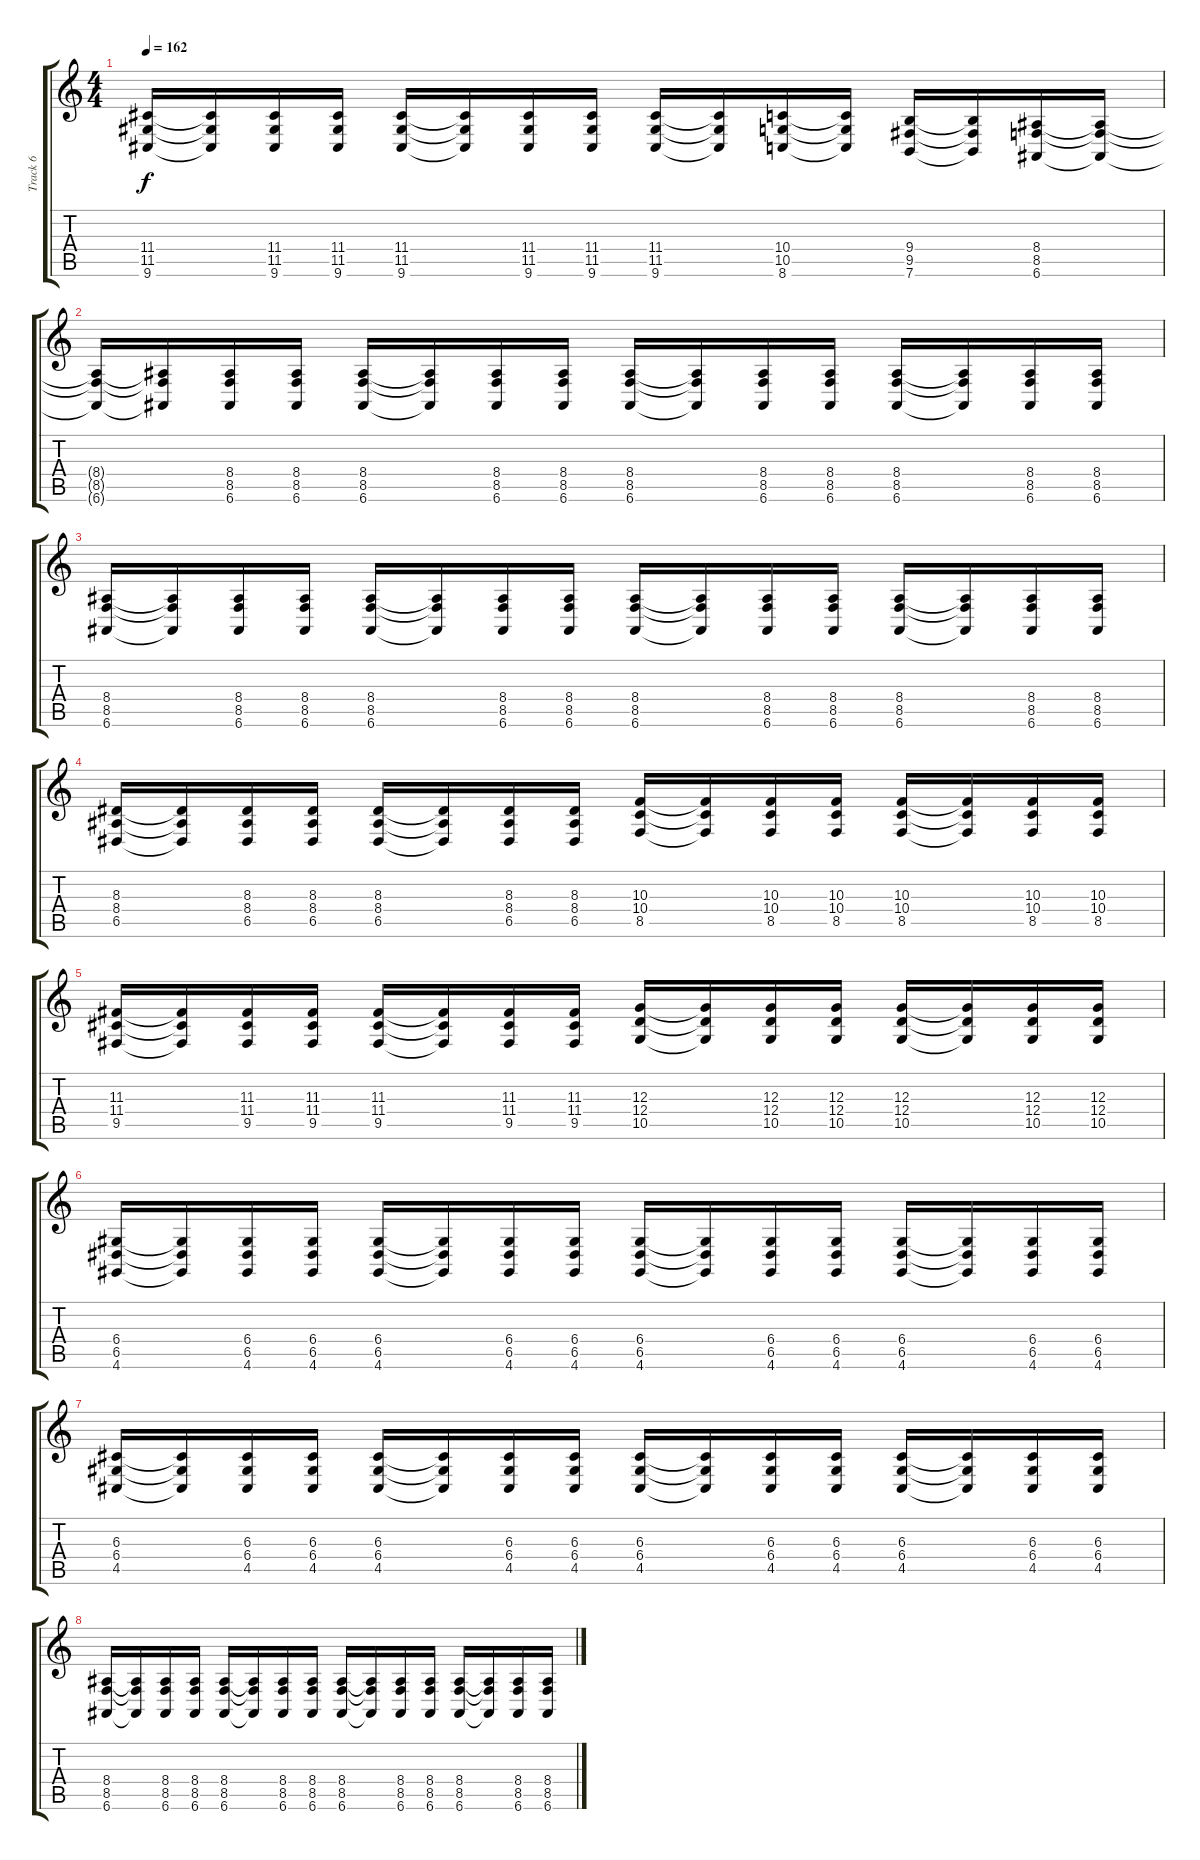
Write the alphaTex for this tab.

\track ("Track 6" "Track 6") {instrument lead5charang}
\staff {score tabs}
\tuning (E4 B3 G3 D3 A2 E2) {hide}
\ts (4 4)
\tempo 162
\clef g2
\ks c
(11.4 11.5 9.6).16{dy f} (11.4{t} 11.5{t} 9.6{t}).16 (11.4 11.5 9.6).16 (11.4 11.5 9.6).16 (11.4 11.5 9.6).16 (11.4{t} 11.5{t} 9.6{t}).16 (11.4 11.5 9.6).16 (11.4 11.5 9.6).16 (11.4 11.5 9.6).16 (11.4{t} 11.5{t} 9.6{t}).16 (10.4 10.5 8.6).16 (10.4{t} 10.5{t} 8.6{t}).16 (9.4 9.5 7.6).16 (9.4{t} 9.5{t} 7.6{t}).16 (8.4 8.5 6.6).16 (8.4{t} 8.5{t} 6.6{t}).16 |
(8.4{t} 8.5{t} 6.6{t}).16 (8.4{t} 8.5{t} 6.6{t}).16 (8.4 8.5 6.6).16 (8.4 8.5 6.6).16 (8.4 8.5 6.6).16 (8.4{t} 8.5{t} 6.6{t}).16 (8.4 8.5 6.6).16 (8.4 8.5 6.6).16 (8.4 8.5 6.6).16 (8.4{t} 8.5{t} 6.6{t}).16 (8.4 8.5 6.6).16 (8.4 8.5 6.6).16 (8.4 8.5 6.6).16 (8.4{t} 8.5{t} 6.6{t}).16 (8.4 8.5 6.6).16 (8.4 8.5 6.6).16 |
(8.4 8.5 6.6).16 (8.4{t} 8.5{t} 6.6{t}).16 (8.4 8.5 6.6).16 (8.4 8.5 6.6).16 (8.4 8.5 6.6).16 (8.4{t} 8.5{t} 6.6{t}).16 (8.4 8.5 6.6).16 (8.4 8.5 6.6).16 (8.4 8.5 6.6).16 (8.4{t} 8.5{t} 6.6{t}).16 (8.4 8.5 6.6).16 (8.4 8.5 6.6).16 (8.4 8.5 6.6).16 (8.4{t} 8.5{t} 6.6{t}).16 (8.4 8.5 6.6).16 (8.4 8.5 6.6).16 |
(8.3 8.4 6.5).16 (8.3{t} 8.4{t} 6.5{t}).16 (8.3 8.4 6.5).16 (8.3 8.4 6.5).16 (8.3 8.4 6.5).16 (8.3{t} 8.4{t} 6.5{t}).16 (8.3 8.4 6.5).16 (8.3 8.4 6.5).16 (10.3 10.4 8.5).16 (10.3{t} 10.4{t} 8.5{t}).16 (10.3 10.4 8.5).16 (10.3 10.4 8.5).16 (10.3 10.4 8.5).16 (10.3{t} 10.4{t} 8.5{t}).16 (10.3 10.4 8.5).16 (10.3 10.4 8.5).16 |
(11.3 11.4 9.5).16 (11.3{t} 11.4{t} 9.5{t}).16 (11.3 11.4 9.5).16 (11.3 11.4 9.5).16 (11.3 11.4 9.5).16 (11.3{t} 11.4{t} 9.5{t}).16 (11.3 11.4 9.5).16 (11.3 11.4 9.5).16 (12.3 12.4 10.5).16 (12.3{t} 12.4{t} 10.5{t}).16 (12.3 12.4 10.5).16 (12.3 12.4 10.5).16 (12.3 12.4 10.5).16 (12.3{t} 12.4{t} 10.5{t}).16 (12.3 12.4 10.5).16 (12.3 12.4 10.5).16 |
(6.4 6.5 4.6).16 (6.4{t} 6.5{t} 4.6{t}).16 (6.4 6.5 4.6).16 (6.4 6.5 4.6).16 (6.4 6.5 4.6).16 (6.4{t} 6.5{t} 4.6{t}).16 (6.4 6.5 4.6).16 (6.4 6.5 4.6).16 (6.4 6.5 4.6).16 (6.4{t} 6.5{t} 4.6{t}).16 (6.4 6.5 4.6).16 (6.4 6.5 4.6).16 (6.4 6.5 4.6).16 (6.4{t} 6.5{t} 4.6{t}).16 (6.4 6.5 4.6).16 (6.4 6.5 4.6).16 |
(6.3 6.4 4.5).16 (6.3{t} 6.4{t} 4.5{t}).16 (6.3 6.4 4.5).16 (6.3 6.4 4.5).16 (6.3 6.4 4.5).16 (6.3{t} 6.4{t} 4.5{t}).16 (6.3 6.4 4.5).16 (6.3 6.4 4.5).16 (6.3 6.4 4.5).16 (6.3{t} 6.4{t} 4.5{t}).16 (6.3 6.4 4.5).16 (6.3 6.4 4.5).16 (6.3 6.4 4.5).16 (6.3{t} 6.4{t} 4.5{t}).16 (6.3 6.4 4.5).16 (6.3 6.4 4.5).16 |
(8.4 8.5 6.6).16 (8.4{t} 8.5{t} 6.6{t}).16 (8.4 8.5 6.6).16 (8.4 8.5 6.6).16 (8.4 8.5 6.6).16 (8.4{t} 8.5{t} 6.6{t}).16 (8.4 8.5 6.6).16 (8.4 8.5 6.6).16 (8.4 8.5 6.6).16 (8.4{t} 8.5{t} 6.6{t}).16 (8.4 8.5 6.6).16 (8.4 8.5 6.6).16 (8.4 8.5 6.6).16 (8.4{t} 8.5{t} 6.6{t}).16 (8.4 8.5 6.6).16 (8.4 8.5 6.6).16
